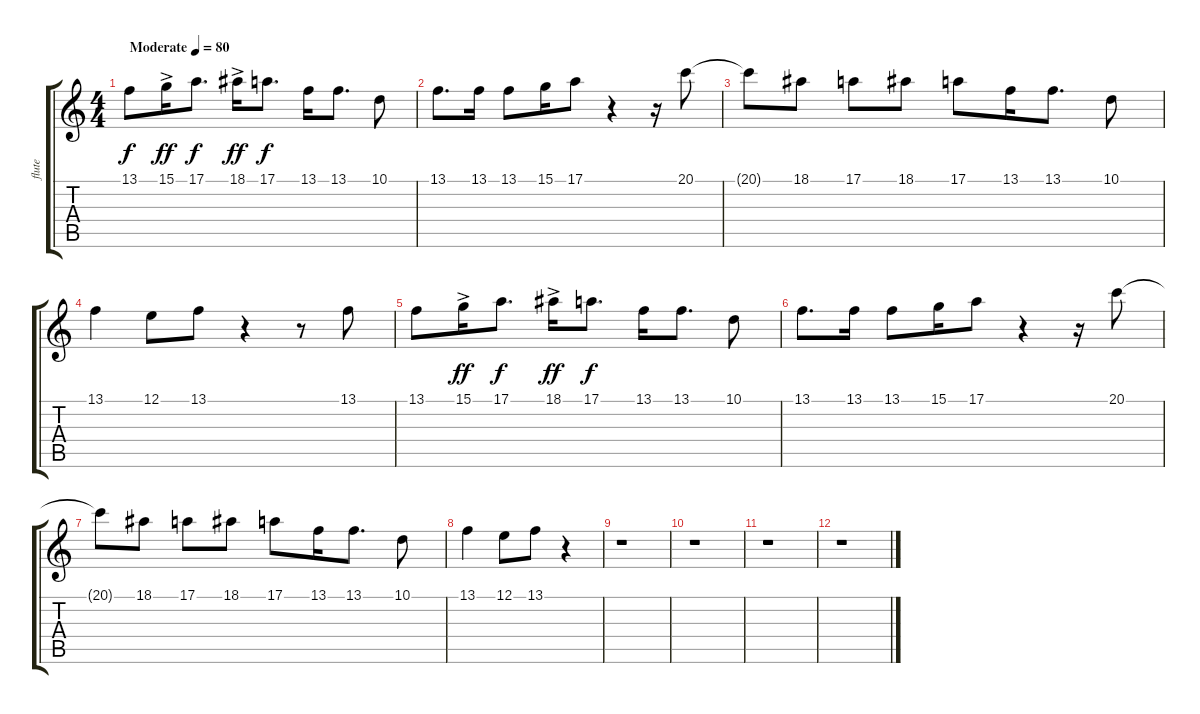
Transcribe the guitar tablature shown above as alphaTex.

\track ("flute" "flute") {instrument recorder}
\staff {score tabs}
\tuning (E4 B3 G3 D3 A2 E2) {hide}
\ts (4 4)
\tempo (80 "Moderate")
\clef g2
\ks c
13.1.8{dy f instrument recorder} 15.1{ac}.16{dy ff} 17.1.8{d dy f} 18.1{ac}.16{dy ff} 17.1.8{d dy f} 13.1.16 13.1.8{d} 10.1.8 |
13.1.8{d} 13.1.16 13.1.8 15.1.16 17.1.8 r.4 r.16 20.1.8 |
20.1{t}.8 18.1.8 17.1.8 18.1.8 17.1.8 13.1.16 13.1.8{d} 10.1.8 |
13.1.4 12.1.8 13.1.8 r.4 r.8 13.1.8 |
13.1.8 15.1{ac}.16{dy ff} 17.1.8{d dy f} 18.1{ac}.16{dy ff} 17.1.8{d dy f} 13.1.16 13.1.8{d} 10.1.8 |
13.1.8{d} 13.1.16 13.1.8 15.1.16 17.1.8 r.4 r.16 20.1.8 |
20.1{t}.8 18.1.8 17.1.8 18.1.8 17.1.8 13.1.16 13.1.8{d} 10.1.8 |
13.1.4 12.1.8 13.1.8 r.4 |
r.1 |
r.1 |
r.1 |
r.1
